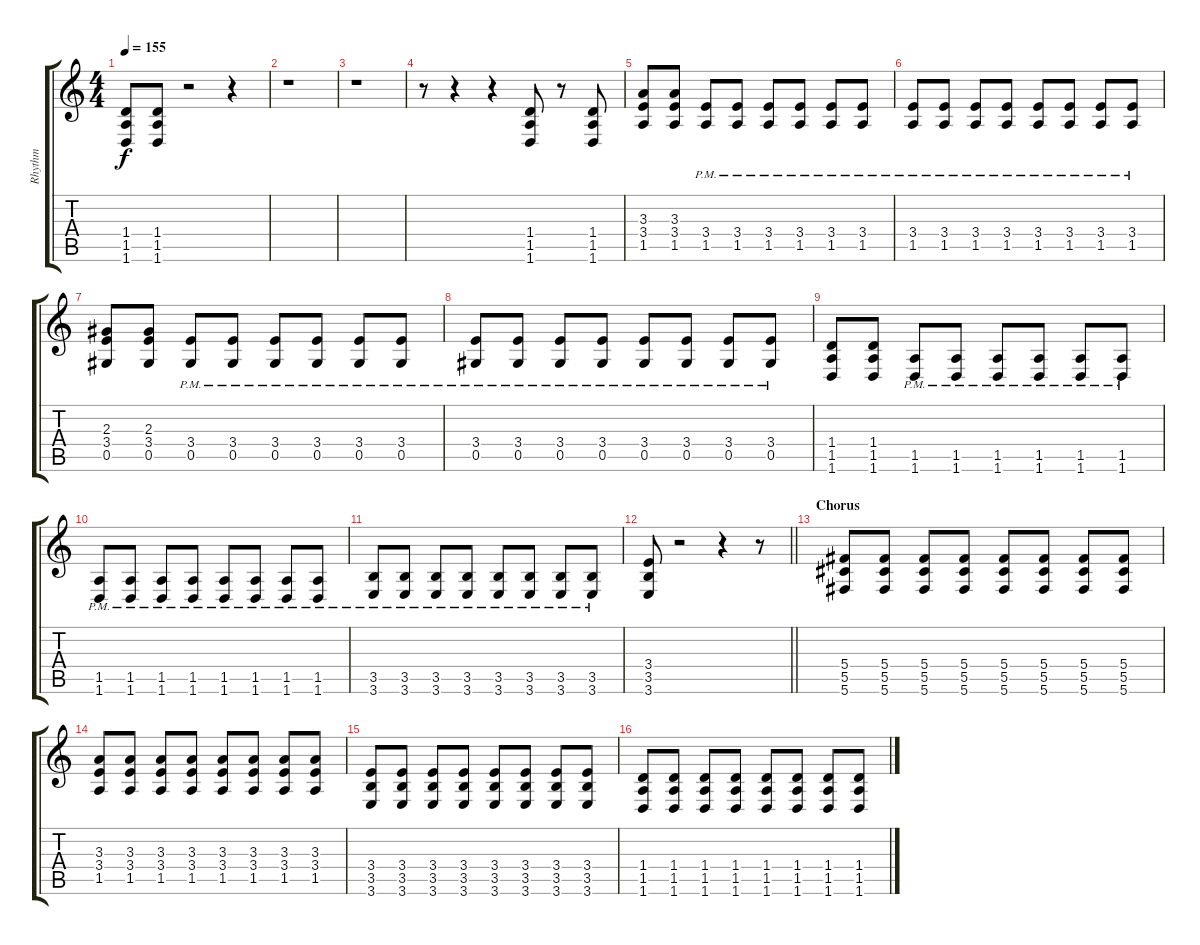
\track ("Rhythm" "Rhythm") {instrument distortionguitar}
\staff {score tabs}
\tuning (Eb4 Bb3 Gb3 Db3 Ab2 Db2) {hide}
\ts (4 4)
\tempo 155
\clef g2
\ks c
(1.4 1.5 1.6).8{dy f} (1.4 1.5 1.6).8 r.2 r.4 |
r.1 |
r.1 |
r.8 r.4 r.4 (1.4 1.5 1.6).8 r.8 (1.4 1.5 1.6).8 |
(3.3 3.4 1.5).8 (3.3 3.4 1.5).8 (3.4{pm} 1.5{pm}).8 (3.4{pm} 1.5{pm}).8 (3.4{pm} 1.5{pm}).8 (3.4{pm} 1.5{pm}).8 (3.4{pm} 1.5{pm}).8 (3.4{pm} 1.5{pm}).8 |
(3.4{pm} 1.5{pm}).8 (3.4{pm} 1.5{pm}).8 (3.4{pm} 1.5{pm}).8 (3.4{pm} 1.5{pm}).8 (3.4{pm} 1.5{pm}).8 (3.4{pm} 1.5{pm}).8 (3.4{pm} 1.5{pm}).8 (3.4{pm} 1.5{pm}).8 |
(2.3 3.4 0.5).8 (2.3 3.4 0.5).8 (3.4{pm} 0.5{pm}).8 (3.4{pm} 0.5{pm}).8 (3.4{pm} 0.5{pm}).8 (3.4{pm} 0.5{pm}).8 (3.4{pm} 0.5{pm}).8 (3.4{pm} 0.5{pm}).8 |
(3.4{pm} 0.5{pm}).8 (3.4{pm} 0.5{pm}).8 (3.4{pm} 0.5{pm}).8 (3.4{pm} 0.5{pm}).8 (3.4{pm} 0.5{pm}).8 (3.4{pm} 0.5{pm}).8 (3.4{pm} 0.5{pm}).8 (3.4{pm} 0.5{pm}).8 |
(1.4 1.5 1.6).8 (1.4 1.5 1.6).8 (1.5{pm} 1.6{pm}).8 (1.5{pm} 1.6{pm}).8 (1.5{pm} 1.6{pm}).8 (1.5{pm} 1.6{pm}).8 (1.5{pm} 1.6{pm}).8 (1.5{pm} 1.6{pm}).8 |
(1.5{pm} 1.6{pm}).8 (1.5{pm} 1.6{pm}).8 (1.5{pm} 1.6{pm}).8 (1.5{pm} 1.6{pm}).8 (1.5{pm} 1.6{pm}).8 (1.5{pm} 1.6{pm}).8 (1.5{pm} 1.6{pm}).8 (1.5{pm} 1.6{pm}).8 |
(3.5{pm} 3.6{pm}).8 (3.5{pm} 3.6{pm}).8 (3.5{pm} 3.6{pm}).8 (3.5{pm} 3.6{pm}).8 (3.5{pm} 3.6{pm}).8 (3.5{pm} 3.6{pm}).8 (3.5{pm} 3.6{pm}).8 (3.5{pm} 3.6{pm}).8 |
\barLineRight lightlight
(3.4 3.5 3.6).8 r.2 r.4 r.8 |
\section ("" "Chorus")
(5.4 5.5 5.6).8 (5.4 5.5 5.6).8 (5.4 5.5 5.6).8 (5.4 5.5 5.6).8 (5.4 5.5 5.6).8 (5.4 5.5 5.6).8 (5.4 5.5 5.6).8 (5.4 5.5 5.6).8 |
(3.3 3.4 1.5).8 (3.3 3.4 1.5).8 (3.3 3.4 1.5).8 (3.3 3.4 1.5).8 (3.3 3.4 1.5).8 (3.3 3.4 1.5).8 (3.3 3.4 1.5).8 (3.3 3.4 1.5).8 |
(3.4 3.5 3.6).8 (3.4 3.5 3.6).8 (3.4 3.5 3.6).8 (3.4 3.5 3.6).8 (3.4 3.5 3.6).8 (3.4 3.5 3.6).8 (3.4 3.5 3.6).8 (3.4 3.5 3.6).8 |
(1.4 1.5 1.6).8 (1.4 1.5 1.6).8 (1.4 1.5 1.6).8 (1.4 1.5 1.6).8 (1.4 1.5 1.6).8 (1.4 1.5 1.6).8 (1.4 1.5 1.6).8 (1.4 1.5 1.6).8
